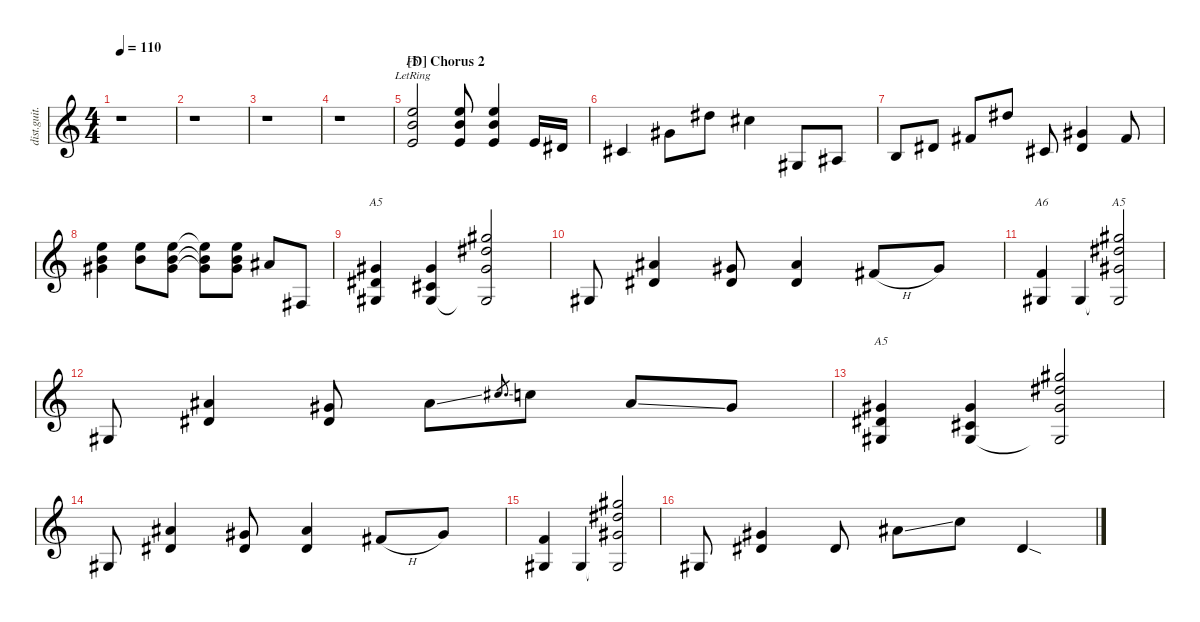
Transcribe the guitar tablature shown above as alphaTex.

\defaultSystemsLayout 4
\hideDynamics
\bracketExtendMode nobrackets
\otherSystemsTrackNameOrientation horizontal
\track ("E.Guitar I" "dist.guit.") {instrument distortionguitar}
\staff {score}
\tuning (Eb4 Bb3 Gb3 Db3 Ab2 Eb2)
\chord ("F5" x x 10 10 8 x) {firstfret 8 showdiagram false showfingering false}
\chord ("A5" x x 2 2 0 x) {showdiagram false showfingering false barre 2}
\chord ("A6" x x x 4 0 x) {showdiagram false showfingering false}
\chord ("A5" 5 5 2 x 0 x) {showdiagram false showfingering false barre 5}
\ts (4 4)
\tempo 110
\clef g2
\ks aminor
r.1{dy f beam Down} |
r.1{beam Down} |
r.1{beam Down} |
r.1{beam Down} |
\section ("D" "Chorus 2")
(8.5{lr} 10.4{lr} 10.3{lr}).2{ch "F5" dy mf beam Up} (8.5 10.4 10.3).8{beam Up} (8.5 10.4 10.3).4{beam Up} 8.5.16{beam Up} 7.5{acc #}.16{beam Up} |
0.4{acc #}.4{beam Up} 2.3{acc #}.8{beam Down} 0.1{acc #}.8{beam Down} 3.2{acc #}.4{beam Down} 0.5{acc #}.8{beam Up} 2.5{acc #}.8{beam Up} |
3.5.8{dy f beam Up} 2.4{acc #}.8{beam Up} 0.3{acc #}.8{beam Up} 0.1{acc #}.8{beam Up} 0.4{acc #}.8{beam Up} (2.4{acc #} 2.3{acc #}).4{beam Up} 0.3{acc #}.8{beam Up} |
(1.1 1.2 2.3{acc #}).4{beam Down} (1.1 1.2).8{beam Down} (1.1 1.2 2.3{acc #}).8{beam Down} (2.3{t acc #} 1.2{t} 1.1{t}).8{beam Down} (1.1 1.2 2.3{acc #}).8{beam Down} 0.2{acc #}.8{beam Up} 3.6{acc #}.8{beam Up} |
(0.5{acc #} 2.4{acc #} 2.3{acc #}).4{ch "A5" beam Up} (0.5{acc #} 0.4{acc #} 2.3{acc #}).4{beam Up} (5.1{acc #} 5.2{acc #} 2.3{acc #} 0.5{t acc #}).2{beam Up} |
0.5{acc #}.8{beam Up} (2.4{acc #} 4.3{acc #}).4{beam Up} (2.3{acc #} 2.4{acc #}).8{beam Up} (2.4{acc #} 4.3{acc #}).4{beam Up} 0.3{h acc #}.8{beam Up} 2.3{acc #}.8{beam Up} |
(4.4 0.5{acc #}).4{ch "A6" beam Up} 0.5{acc #}.4{beam Up} (0.5{t acc #} 5.1{acc #} 5.2{acc #} 2.3{acc #}).2{ch "A5" beam Up} |
0.5{acc #}.8{beam Up} (2.4{acc #} 4.3{acc #}).4{beam Up} (2.3{acc #} 2.4{acc #}).8{beam Up} 4.3{ss acc #}.8{beam Down} 7.3{ss acc #}.8{d gr beam Up} 6.3.8{beam Down} 4.3{ss acc #}.8{beam Up} 2.3{acc #}.8{beam Up} |
(0.5{acc #} 2.4{acc #} 2.3{acc #}).4{ch "A5" beam Up} (0.5{acc #} 0.4{acc #} 2.3{acc #}).4{beam Up} (5.1{acc #} 5.2{acc #} 2.3{acc #} 0.5{t acc #}).2{beam Up} |
0.5{acc #}.8{beam Up} (2.4{acc #} 4.3{acc #}).4{beam Up} (2.3{acc #} 2.4{acc #}).8{beam Up} (2.4{acc #} 4.3{acc #}).4{beam Up} 0.3{h acc #}.8{beam Up} 2.3{acc #}.8{beam Up} |
(0.5{acc #} 4.4).4{beam Up} 0.5{acc #}.4{beam Up} (0.5{t acc #} 5.1{acc #} 5.2{acc #} 2.3{acc #}).2{beam Up} |
0.5{acc #}.8{beam Up} (2.4{acc #} 2.3{acc #}).4{beam Up} 2.4{acc #}.8{beam Up} 4.3{ss acc #}.8{beam Down} 6.3.8{beam Down} 7.5{sod acc #}.4{beam Up}
